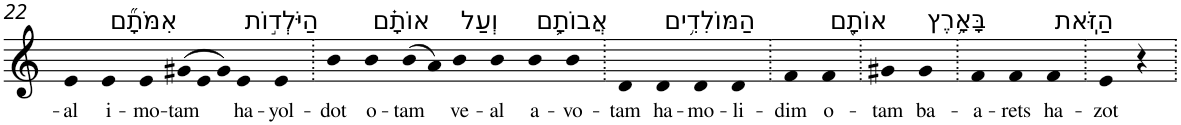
**kern	**text
*part1	*part1
*staff1	*staff1
*I"Piano	*
*I'Pno	*
!!LO:PB:g=z
*clefG2	*
*k[]	*
=22	=22
!	!LO:LY:b
4e	-al
!LO:TX:a:t=אִמֹּתָ֞ם	!
!	!LO:LY:b
4e	i-
!	!LO:LY:b
4e	-mo-
*Xtuplet	*
!	!LO:LY:b
(>12g#X	-tam
12e	.
12g#)	.
!LO:TX:a:t=הַיֹּלְד֣וֹת	!
!	!LO:LY:b
4e	ha-
!	!LO:LY:b
4e	-yol-
=23.	=23.
!	!LO:LY:b
4b	-dot
!LO:TX:a:t=אוֹתָ֗ם	!
!	!LO:LY:b
4b	o-
!	!LO:LY:b
(>8b	-tam
8a)	.
!LO:TX:a:t=וְעַל	!
!	!LO:LY:b
4b	ve-
!	!LO:LY:b
4b	-al
!LO:TX:a:t=אֲבוֹתָ֛ם	!
!	!LO:LY:b
4b	a-
!	!LO:LY:b
4b	-vo-
=24.	=24.
!	!LO:LY:b
4d	-tam
!LO:TX:a:t=הַמּוֹלִדִ֥ים	!
!	!LO:LY:b
4d	ha-
!	!LO:LY:b
4d	-mo-
!	!LO:LY:b
4d	-li-
=25.	=25.
!	!LO:LY:b
4f	-dim
!LO:TX:a:t=אוֹתָ֖ם	!
!	!LO:LY:b
4f	o-
=26.	=26.
!	!LO:LY:b
4g#X	-tam
!LO:TX:a:t=בָּאָ֥רֶץ	!
!	!LO:LY:b
4g#	ba-
=27.	=27.
!	!LO:LY:b
4f	-a-
!	!LO:LY:b
4f	-rets
!LO:TX:a:t=הַזֹּֽאת	!
!	!LO:LY:b
4f	ha-
=28.	=28.
!	!LO:LY:b
4e	-zot
4r	.
=.	=.
*-	*-
